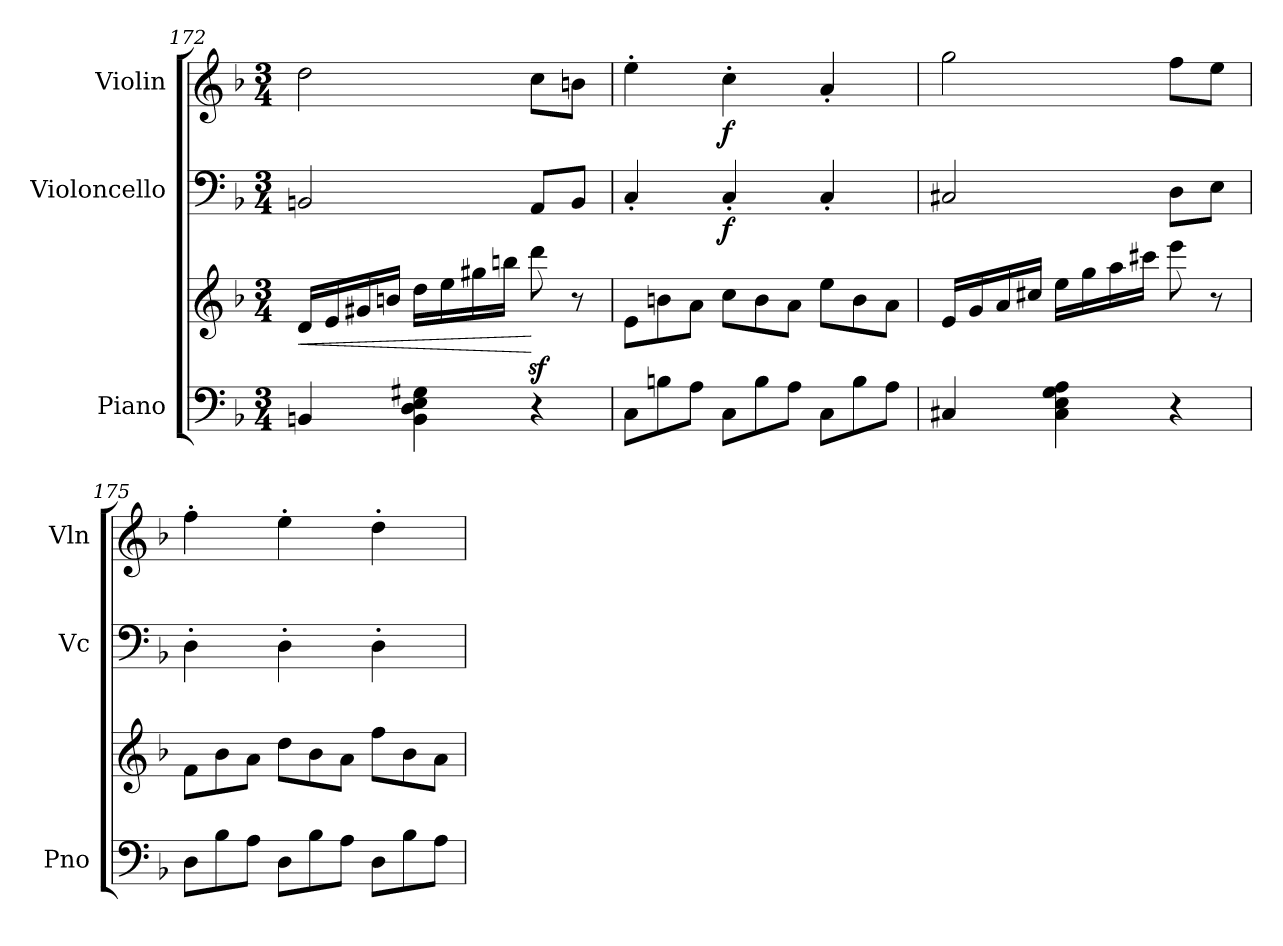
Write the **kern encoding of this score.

**kern	**kern	**dynam	**kern	**dynam	**kern	**dynam
*part3	*part3	*part3	*part2	*part2	*part1	*part1
*staff4	*staff3	*staff3/4	*staff2	*staff2	*staff1	*staff1
*I"Piano	*	*	*I"Violoncello	*	*I"Violin	*
*I'Pno	*	*	*I'Vc	*	*I'Vln	*
*clefF4	*clefG2	*	*clefF4	*	*clefG2	*
*k[b-]	*k[b-]	*	*k[b-]	*	*k[b-]	*
*M3/4	*M3/4	*	*M3/4	*	*M3/4	*
=172	=172	=172	=172	=172	=172	=172
!	!	!LO:HP:b	!	!	!	!
4BBn/	16d/LL	<	2BBn/	.	2dd\	.
.	16e/	.	.	.	.	.
.	16g#X/	.	.	.	.	.
.	16bn/JJ	.	.	.	.	.
4BB\ 4D\ 4E\ 4G#X\	16dd\LL	.	.	.	.	.
.	16ee\	.	.	.	.	.
.	16gg#X\	.	.	.	.	.
.	16bbn\JJ	.	.	.	.	.
4r	8dddz<\	[	8AA/L	.	8cc\L	.
.	8r	.	8BB/J	.	8bn\J	.
!!LO:LB:g=z
=173	=173	=173	=173	=173	=173	=173
*Xtuplet	*Xtuplet	*	*	*	*	*
12C\L	12e\L	.	4C'/	.	4ee'\	.
12Bn\	12bn\	.	.	.	.	.
12A\J	12a\J	.	.	.	.	.
!	!	!	!	!LO:DY:b	!	!LO:DY:b
12C\L	12cc\L	.	4C'/	f	4cc'\	f
12B\	12b\	.	.	.	.	.
12A\J	12a\J	.	.	.	.	.
12C\L	12ee\L	.	4C'/	.	4a'/	.
12B\	12b\	.	.	.	.	.
12A\J	12a\J	.	.	.	.	.
=174	=174	=174	=174	=174	=174	=174
4C#X/	16e/LL	.	2C#X/	.	2gg\	.
.	16g/	.	.	.	.	.
.	16a/	.	.	.	.	.
.	16cc#X/JJ	.	.	.	.	.
4C#\ 4E\ 4G\ 4A\	16ee\LL	.	.	.	.	.
.	16gg\	.	.	.	.	.
.	16aa\	.	.	.	.	.
.	16ccc#X\JJ	.	.	.	.	.
4r	8eee\	.	8D\L	.	8ff\L	.
.	8r	.	8E\J	.	8ee\J	.
=175	=175	=175	=175	=175	=175	=175
12D\L	12f\L	.	4D'\	.	4ff'\	.
12B-\	12b-\	.	.	.	.	.
12A\J	12a\J	.	.	.	.	.
12D\L	12dd\L	.	4D'\	.	4ee'\	.
12B-\	12b-\	.	.	.	.	.
12A\J	12a\J	.	.	.	.	.
12D\L	12ff\L	.	4D'\	.	4dd'\	.
12B-\	12b-\	.	.	.	.	.
12A\J	12a\J	.	.	.	.	.
=	=	=	=	=	=	=
*-	*-	*-	*-	*-	*-	*-
